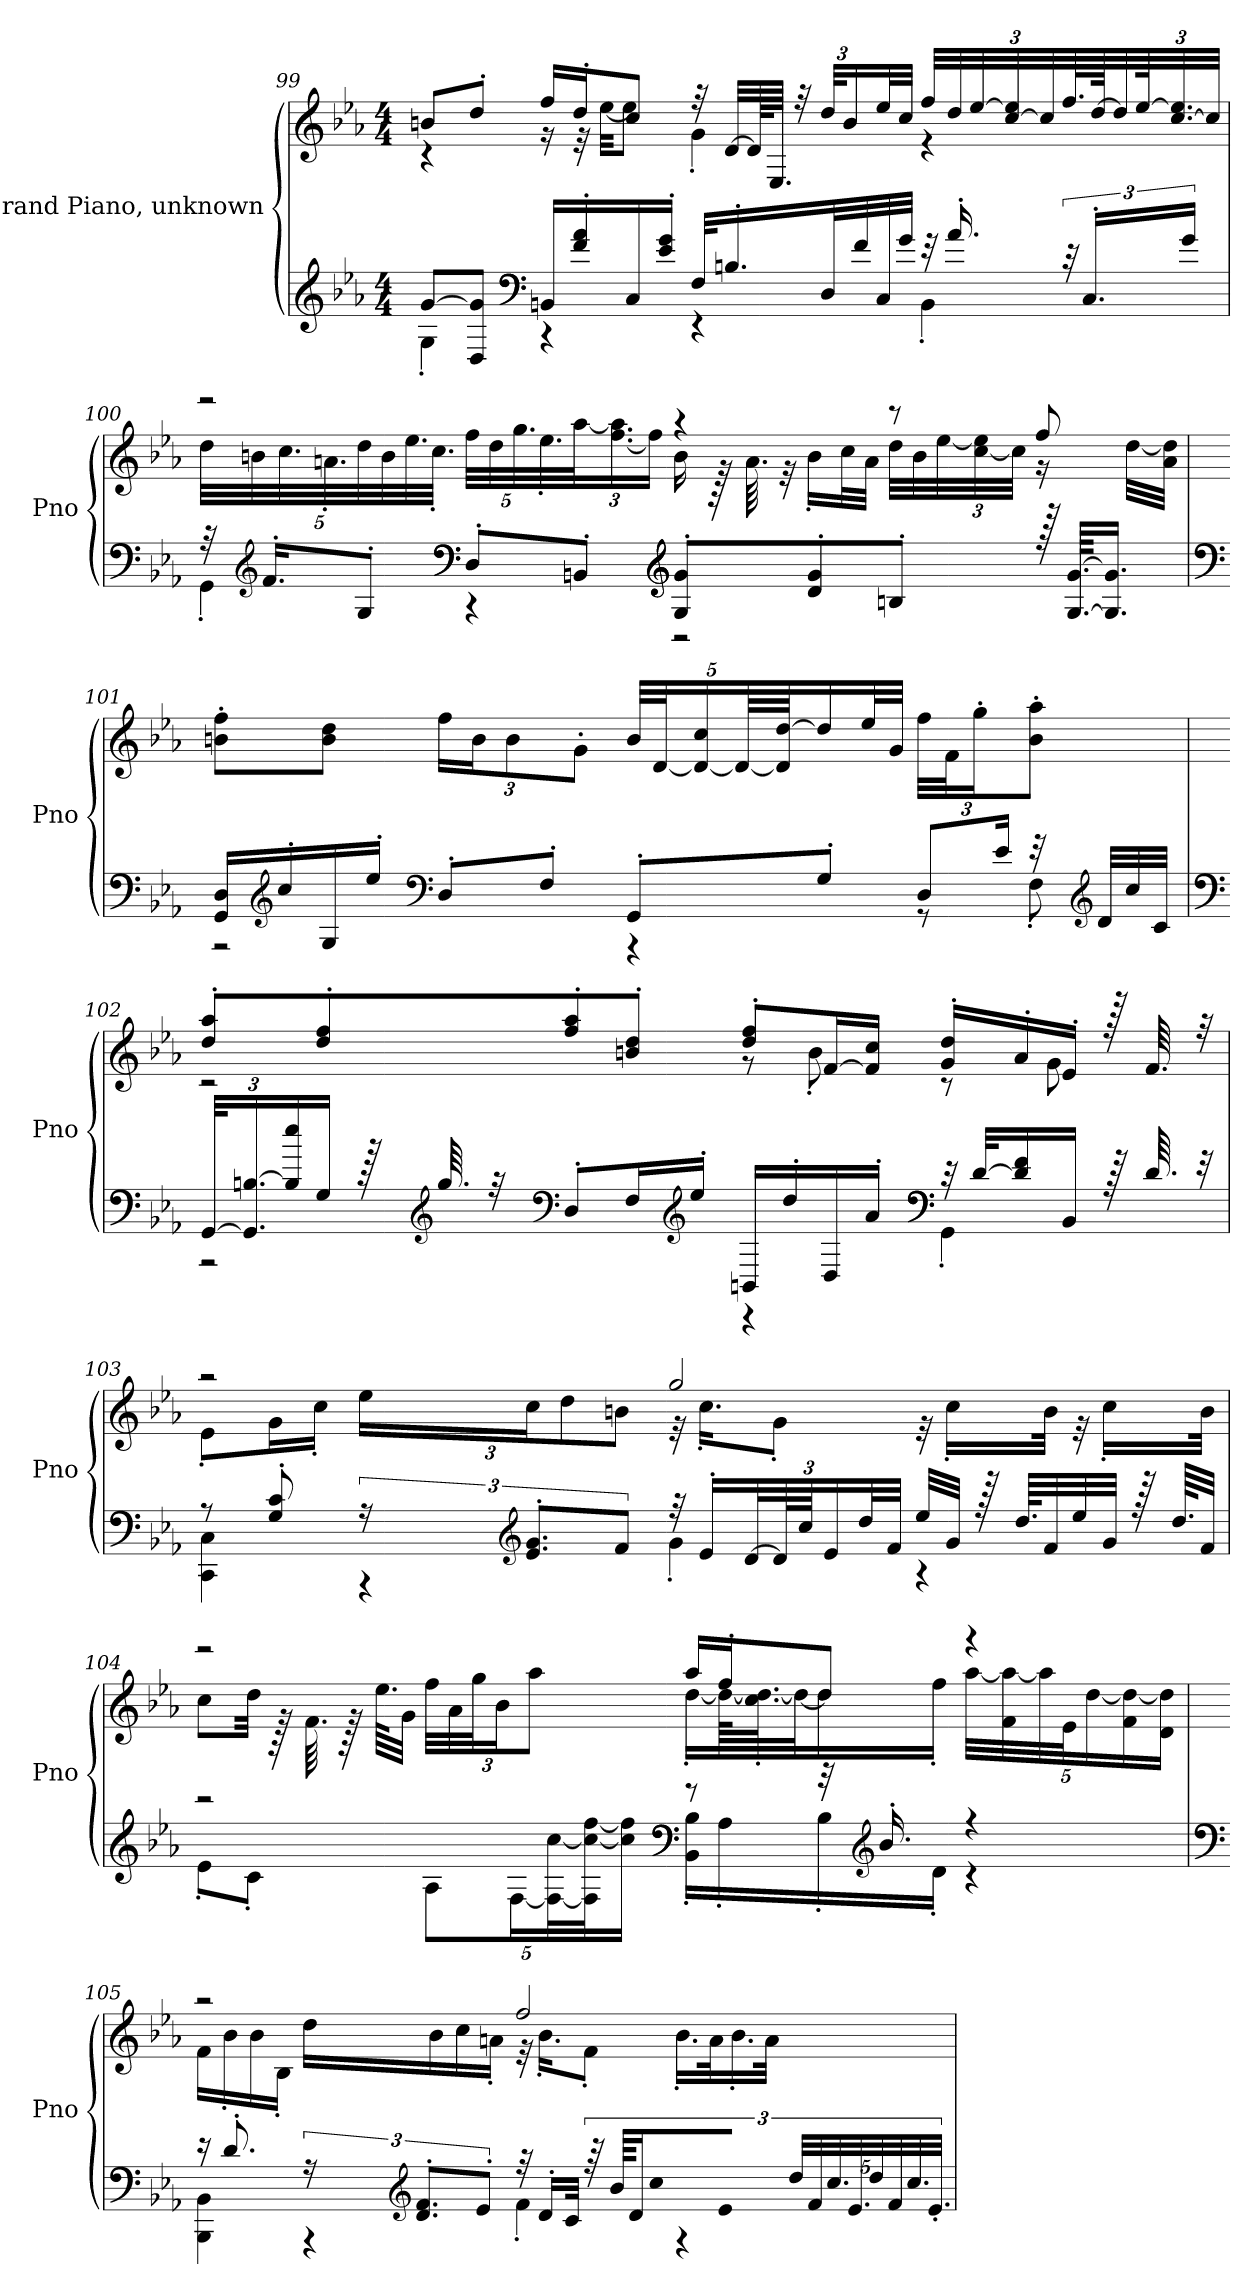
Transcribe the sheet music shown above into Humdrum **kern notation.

**kern	**kern
*part1	*part1
*staff2	*staff1
*I"Grand Piano, unknown	*
*I'Pno	*
!!LO:LB:g=z
*clefG2	*clefG2
*k[b-e-a-]	*k[b-e-a-]
*M4/4	*M4/4
=99	=99
*^	*^
[8g/L	4G'\	8bn/L	4r
8D/ 8g/]J	.	8dd'/J	.
*clefF4	*	*	*
16BBn/LL	4r	16ff/LL	16r
16f/' 16a-/'	.	16dd'/J	32r
.	.	.	[32ee-\KKL
16C/	.	8cc/J	8ee-\J]
16e-/' 16g/'JJ	.	.	.
32F/KLL	4r	32r	4g'\
16.Bn'/	.	[32d/LLL	.
.	.	128d/KL]	.
.	.	64.E-/JJJJ	.
.	.	32r	.
*	*	*Xbrackettup	*
32D/L	.	48dd/KLL	.
.	.	24b/	.
32f/	.	.	.
32C/	.	32ee-/L	.
32g/JJJ	.	32cc/JJJ	.
32r	4BB'\	32ff/LLL	4r
16.a-'/	.	32dd/	.
.	.	[48ee-/	.
.	.	[48cc/ 48ee-/]	.
.	.	48cc/]	.
48r	.	64.ff/L	.
24.C'/LL	.	.	.
.	.	[128dd/JK	.
.	.	32dd/]	.
.	.	[96ee-/K	.
.	.	[48.cc/ 48.ee-/]	.
24g/JJ	.	.	.
.	.	48cc/JJJ]	.
!!LO:LB:g=z	!!
=100	=100	=100	=100
32r	4GG'\	2r	40dd\LLL
.	.	.	40bn\
*clefG2	*	*	*
16.f'/KL	.	.	.
.	.	.	40.cc\
.	.	.	40.an'\
8G'/J	.	.	40dd\
.	.	.	40b\
.	.	.	40.ee-\
.	.	.	40.cc'\JJJ
*clefF4	*	*	*
8D'/L	4r	.	40ff\LLL
.	.	.	40dd\
.	.	.	40.gg\
.	.	.	40.ee-'\
8BBn'/J	.	.	[48aa-\J
.	.	.	[24.ff\ 24.aa-\]
.	.	.	24ff\JJ]
*clefG2	*	*	*
8G/' 8g/'L	2r	4r	16b\
.	.	.	128r
.	.	.	64.a\
.	.	.	32r
8d/' 8g/'	.	.	16b'\LL
.	.	.	32cc\L
.	.	.	32a\JJJ
8Bn'/J	.	8r	32dd\LLL
.	.	.	32b\
.	.	.	[48ee-\
.	.	.	[48cc\ 48ee-\]
.	.	.	48cc\JJJ]
128r	.	8ff/	16r
[64.G/ [64.g/KKLL	.	.	.
16.G/] 16.g/]JJ	.	.	.
.	.	.	[32dd\LLL
.	.	.	32a\ 32dd\]JJJ
*	*	*v	*v
!!LO:LB:g=z
=101	=101	=101
*clefF4	*	*
16GG/ 16D/LL	2r	8bn\' 8ff\'L
*clefG2	*	*
16cc'/	.	.
16G/	.	8b\ 8dd\J
16ee-'/JJ	.	.
*clefF4	*	*
8D'/L	.	24ff\LL
.	.	24b\J
.	.	12b\
8F'/J	.	.
.	.	12g'\J
8GG'/L	4r	40b/LLL
.	.	[40d/J
.	.	20d/_ 20cc/
.	.	80d/LL_
.	.	80d/] [80dd/JJ
8G'/J	.	16dd/]
.	.	32ee-/L
.	.	32g/JJJ
*Xbrackettup	*	*
12D/L	8r	32ff\LLL
.	.	32f\J
.	.	16gg'\J
24e-/Jk	.	.
32r	8F'\	8b\' 8aa-\'J
*clefG2	*	*
32d/LLL	.	.
32cc/	.	.
32c/JJJ	.	.
!!LO:LB:g=z
=102	=102	=102
*clefF4	*	*
*	*	*^
[48GG/KLL	2r	8dd/' 8aa-/'L	2r
24.GG/] [24.Bn/	.	.	.
24B/] 24ee-/	.	.	.
16G/JJ	.	8dd/' 8ff/'	.
128r	.	.	.
*clefG2	*	*	*
64.gg/	.	.	.
32r	.	.	.
*clefF4	*	*	*
8D'/L	.	8ff/' 8aa-/'	.
16F/L	.	8bn/' 8dd/'J	.
*clefG2	*	*	*
16ee-'/JJ	.	.	.
16BBn/LL	4r	8dd/' 8ff/'L	8r
16dd'/	.	.	.
16D/	.	[16f/L	8b'\
16a-'/JJ	.	16f/] 16cc/JJ	.
*clefF4	*	*	*
32r	4GG'\	16g/' 16dd/'LL	8r
[32d/KLL	.	.	.
16d/] 16f/	.	16a-'/	.
16BB/JJ	.	16e-'/JJ	8g\
128r	.	128r	.
64.d/	.	64.f/	.
32r	.	32r	.
!!LO:PB:g=z	!!
=103	=103	=103	=103
8r	4CC\ 4C\	2r	8e-'\L
8G/' 8c/'	.	.	16g\L
.	.	.	16cc'\JJ
*brackettup	*	*	*
24r	4r	.	24ee-\LL
*clefG2	*	*	*
12.e-/' 12.g/'L	.	.	24cc\J
.	.	.	12dd\
12f/J	.	.	12bn\J
32r	4g'\	2gg/	32r
16e-'/LL	.	.	16.cc'\KL
[32d/L	.	.	.
*Xbrackettup	*	*	*
96d/L]	.	.	8g'\J
96cc/JJ	.	.	.
24e-/	.	.	.
32dd/L	.	.	.
32f/JJJ	.	.	.
32ee-/LLL	4r	.	32r
32g/JJJ	.	.	16cc'\LL
128r	.	.	.
64.dd/KLLL	.	.	.
32f/	.	.	32b\JJk
32ee-/	.	.	32r
32g/JJJ	.	.	16cc'\LL
128r	.	.	.
64.dd/KLLL	.	.	.
32f/JJJ	.	.	32b\JJk
!!LO:LB:g=z	!!
=104	=104	=104	=104
2r	8e-'\L	2r	8cc\L
.	8c'\J	.	32dd\Jkk
.	.	.	128r
.	.	.	64.f\
.	.	.	128r
.	.	.	64.ee-\KLLL
.	.	.	32g\JJJ
.	10A-\L	.	32ff\LLL
.	.	.	32a-\
.	.	.	48gg\J
.	.	.	24b-\J
.	[20F\L	.	.
.	.	.	8aa-\J
.	40F\_ [40cc\L	.	.
.	40F\] 40cc\_ [40ff\J	.	.
.	20cc\] 20ff\]JJ	.	.
*clefF4	*	*	*
8r	16BB-\' 16B-\'LL	16aa-/LL	[16dd'\LL
.	16A-'\	16ff'/J	128dd\KLL_
.	.	.	64.cc\' 64.dd\_'J
.	.	.	32dd\J_
32r	16B-'\	8dd/J	16dd\]
*clefG2	*	*	*
16.b-'/	.	.	.
.	16d'\JJ	.	16ff'\JJ
4r	4r	4r	[40aa-\LLL
.	.	.	40f\ 40aa-\_
.	.	.	40aa-\]
.	.	.	40e-\J
.	.	.	[20dd\
.	.	.	20f\ 20dd\_
.	.	.	20d\ 20dd\]JJ
!!LO:LB:g=z	!!
=105	=105	=105	=105
*clefF4	*	*	*
16r	4BBB-\ 4BB-\	2r	16f\LL
8.d'/	.	.	16b-'\
.	.	.	16b-\
.	.	.	16B-'\JJ
*brackettup	*	*	*
24r	4r	.	16dd\LL
*clefG2	*	*	*
12.d/' 12.f/'L	.	.	.
.	.	.	16b-\
.	.	.	16cc\
12e-'/J	.	.	.
.	.	.	16an'\JJ
32r	4f'\	2ff/	32r
16d'/LL	.	.	16.b-'\KL
32c/JJk	.	.	.
96r	.	.	8f'\J
96b-/KKLL	.	.	.
24d/	.	.	.
32cc/L	.	.	.
32e-/JJJ	.	.	.
*Xbrackettup	*	*	*
40dd/LLL	4r	.	16.b-'\LL
40f/	.	.	.
40.cc/	.	.	.
40.e-/	.	.	.
.	.	.	32a\K
40dd/	.	.	16.b-'\
40f/	.	.	.
40.cc/	.	.	.
40.e-'/JJJ	.	.	.
.	.	.	32a\JJk
*v	*v	*	*
*	*v	*v
=	=
*-	*-
